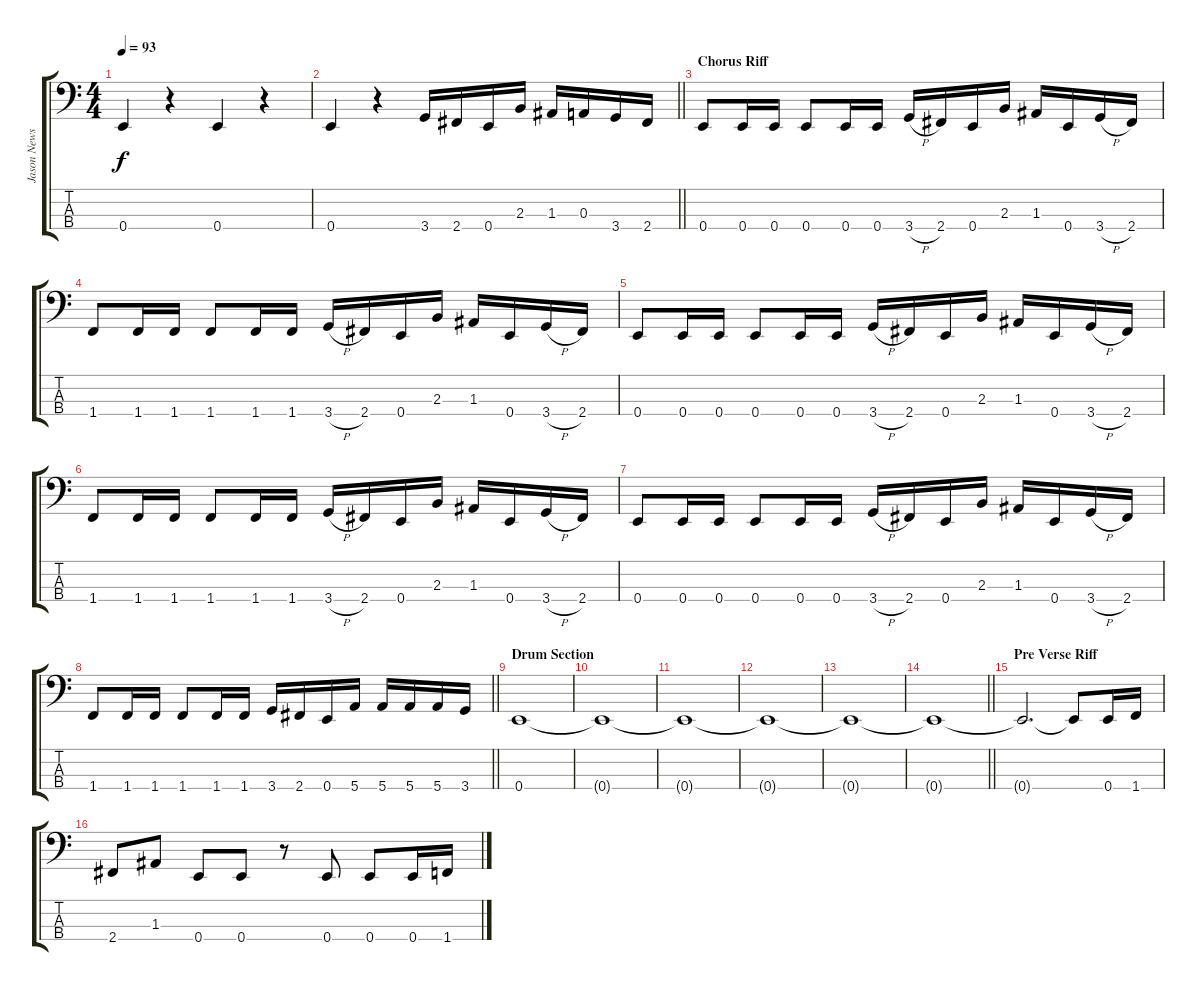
\track ("Jason Newsted" "Jason News") {instrument electricbasspick}
\staff {score tabs}
\tuning (G2 D2 A1 E1) {hide}
\ts (4 4)
\tempo 93
\clef f4
\ks c
0.4.4{dy f} r.4 0.4.4 r.4 |
\barLineRight lightlight
0.4.4 r.4 3.4.16 2.4.16 0.4.16 2.3.16 1.3.16 0.3.16 3.4.16 2.4.16 |
\section ("" "Chorus Riff")
0.4.8 0.4.16 0.4.16 0.4.8 0.4.16 0.4.16 3.4{h}.16 2.4.16 0.4.16 2.3.16 1.3.16 0.4.16 3.4{h}.16 2.4.16 |
1.4.8 1.4.16 1.4.16 1.4.8 1.4.16 1.4.16 3.4{h}.16 2.4.16 0.4.16 2.3.16 1.3.16 0.4.16 3.4{h}.16 2.4.16 |
0.4.8 0.4.16 0.4.16 0.4.8 0.4.16 0.4.16 3.4{h}.16 2.4.16 0.4.16 2.3.16 1.3.16 0.4.16 3.4{h}.16 2.4.16 |
1.4.8 1.4.16 1.4.16 1.4.8 1.4.16 1.4.16 3.4{h}.16 2.4.16 0.4.16 2.3.16 1.3.16 0.4.16 3.4{h}.16 2.4.16 |
0.4.8 0.4.16 0.4.16 0.4.8 0.4.16 0.4.16 3.4{h}.16 2.4.16 0.4.16 2.3.16 1.3.16 0.4.16 3.4{h}.16 2.4.16 |
\barLineRight lightlight
1.4.8 1.4.16 1.4.16 1.4.8 1.4.16 1.4.16 3.4.16 2.4.16 0.4.16 5.4.16 5.4.16 5.4.16 5.4.16 3.4.16 |
\section ("" "Drum Section")
0.4.1 |
0.4{t}.1 |
0.4{t}.1 |
0.4{t}.1 |
0.4{t}.1 |
\barLineRight lightlight
0.4{t}.1 |
\section ("" "Pre Verse Riff")
0.4{t}.2{d} 0.4{t}.8 0.4.16 1.4.16 |
2.4.8 1.3.8 0.4.8 0.4.8 r.8 0.4.8 0.4.8 0.4.16 1.4.16
